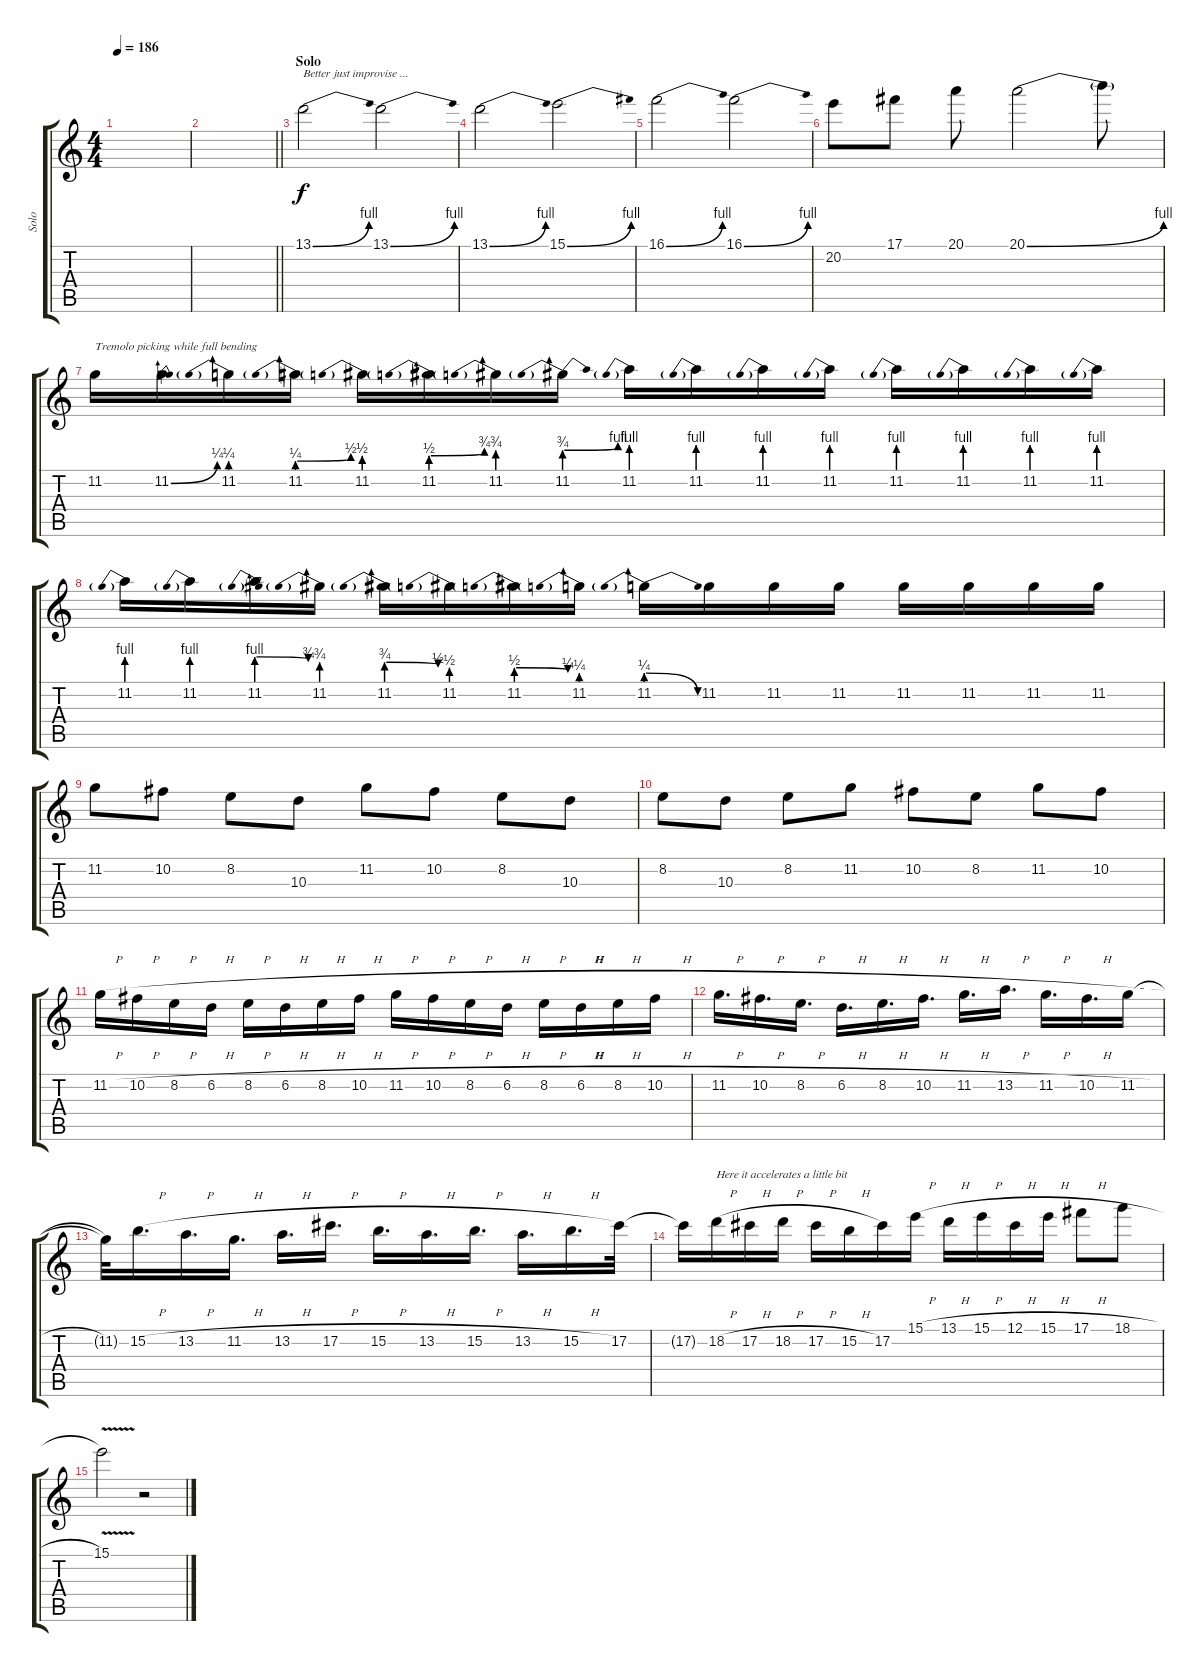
\track ("Solo" "Solo") {instrument distortionguitar}
\staff {score tabs}
\tuning (Db4 Ab3 E3 B2 Gb2 B1) {hide}
\ts (4 4)
\tempo 186
\clef g2
\ks c
|
\barLineRight lightlight
|
\section ("" "Solo")
13.1{be (bend 0 0 60 4)}.2{txt "Better just improvise ..."} 13.1{be (bend 0 0 60 4)}.2 |
13.1{be (bend 0 0 60 4)}.2 15.1{be (bend 0 0 60 4)}.2 |
16.1{be (bend 0 0 60 4)}.2 16.1{be (bend 0 0 60 4)}.2 |
20.2.8 17.1.8 20.1.8 20.1{be (bend 0 0 60 4)}.2 20.1{t}.8 |
11.2.16{txt "Tremolo picking while full bending"} 11.2{be (bend 0 0 60 1)}.16 11.2{be (prebend 0 1 60 1)}.16 11.2{be (prebendbend 0 1 60 2)}.16 11.2{be (prebend 0 2 60 2)}.16 11.2{be (prebendbend 0 2 60 3)}.16 11.2{be (prebend 0 3 60 3)}.16 11.2{be (prebendbend 0 3 60 4)}.16 11.2{be (prebend 0 4 60 4)}.16 11.2{be (prebend 0 4 60 4)}.16 11.2{be (prebend 0 4 60 4)}.16 11.2{be (prebend 0 4 60 4)}.16 11.2{be (prebend 0 4 60 4)}.16 11.2{be (prebend 0 4 60 4)}.16 11.2{be (prebend 0 4 60 4)}.16 11.2{be (prebend 0 4 60 4)}.16 |
11.2{be (prebend 0 4 60 4)}.16 11.2{be (prebend 0 4 60 4)}.16 11.2{be (prebendrelease 0 4 60 3)}.16 11.2{be (prebend 0 3 60 3)}.16 11.2{be (prebendrelease 0 3 60 2)}.16 11.2{be (prebend 0 2 60 2)}.16 11.2{be (prebendrelease 0 2 60 1)}.16 11.2{be (prebend 0 1 60 1)}.16 11.2{be (prebendrelease 0 1 60 0)}.16 11.2.16 11.2.16 11.2.16 11.2.16 11.2.16 11.2.16 11.2.16 |
11.2.8 10.2.8 8.2.8 10.3.8 11.2.8 10.2.8 8.2.8 10.3.8 |
8.2.8 10.3.8 8.2.8 11.2.8 10.2.8 8.2.8 11.2.8 10.2.8 |
11.2{h}.16 10.2{h}.16 8.2{h}.16 6.2{h}.16 8.2{h}.16 6.2{h}.16 8.2{h}.16 10.2{h}.16 11.2{h}.16 10.2{h}.16 8.2{h}.16 6.2{h}.16 8.2{h}.16 6.2{h}.16 8.2{h}.16 10.2{h}.16 |
11.2{h}.16{d} 10.2{h}.16{d} 8.2{h}.16{d} 6.2{h}.16{d} 8.2{h}.16{d} 10.2{h}.16{d} 11.2{h}.16{d} 13.2{h}.16{d} 11.2{h}.16{d} 10.2{h}.16{d} 11.2{h}.16 |
11.2{t}.32 15.2{h}.16{d} 13.2{h}.16{d} 11.2{h}.16{d} 13.2{h}.16{d} 17.2{h}.16{d} 15.2{h}.16{d} 13.2{h}.16{d} 15.2{h}.16{d} 13.2{h}.16{d} 15.2{h}.16{d} 17.2.32 |
17.2{t}.16 18.2{h}.16{txt "Here it accelerates a little bit"} 17.2{h}.16 18.2{h}.16 17.2{h}.16 15.2{h}.16 17.2.16 15.1{h}.16 13.1{h}.16 15.1{h}.16 12.1{h}.16 15.1{h}.16 17.1{h}.8 18.1{h}.8 |
15.1{v}.2 r.2
